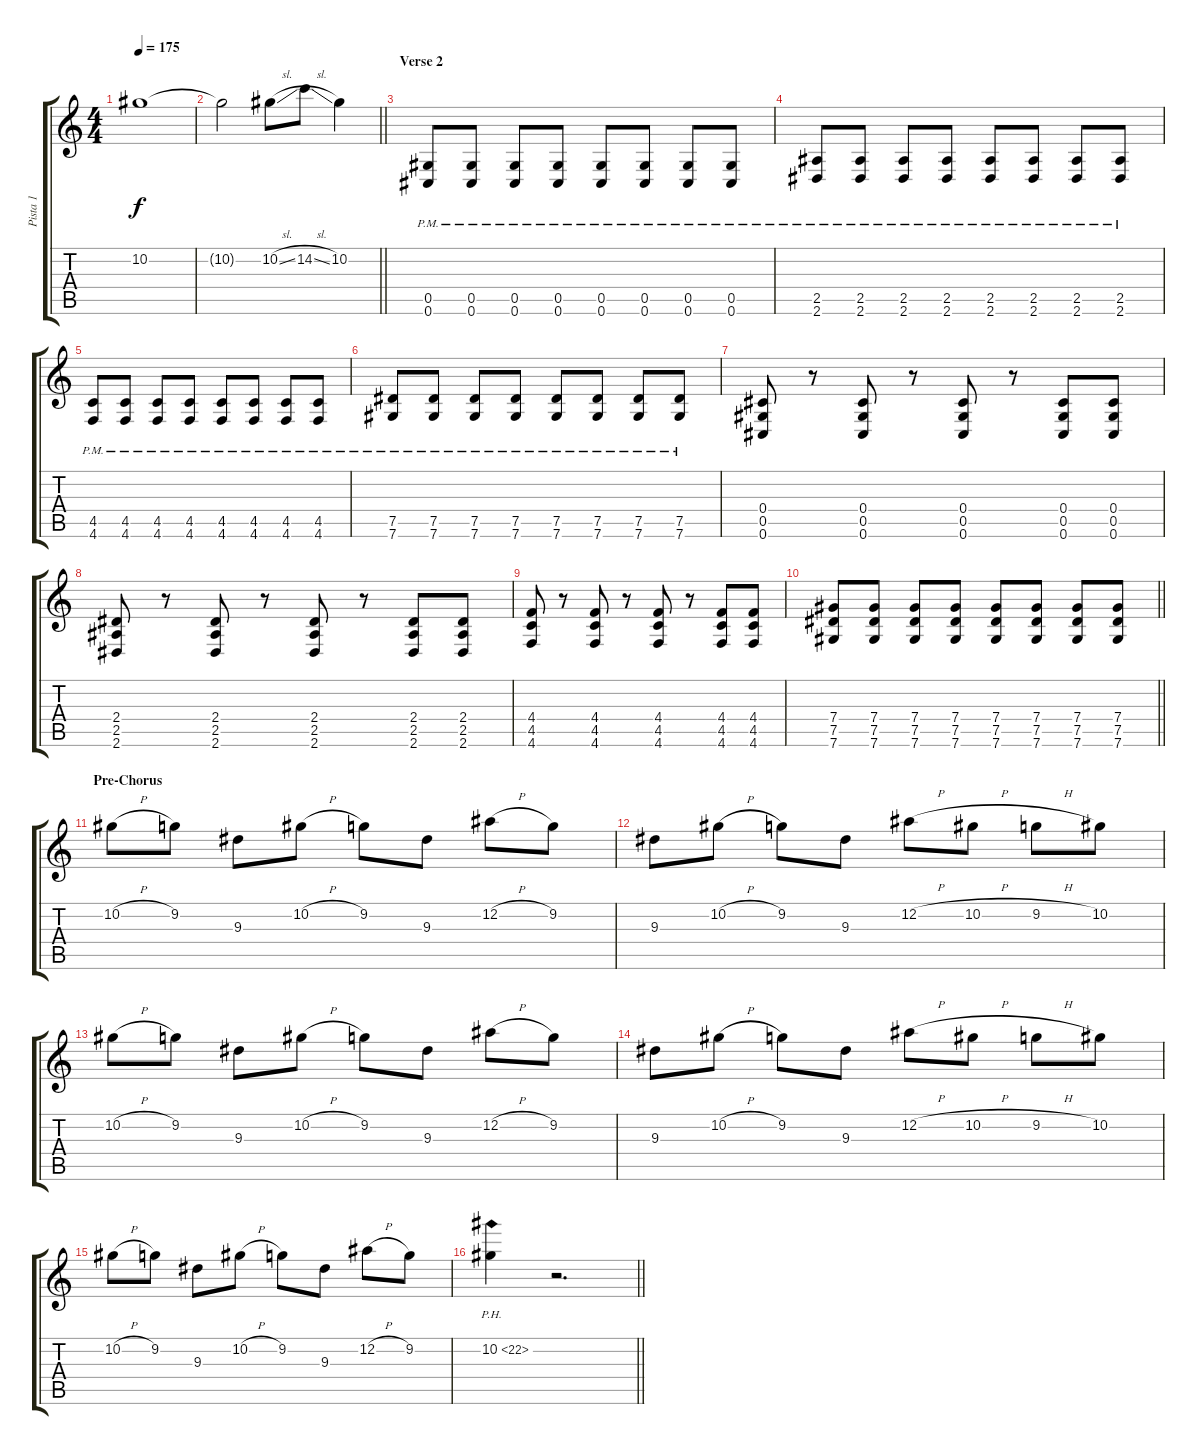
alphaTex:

\track ("Pista 1" "Pista 1") {instrument distortionguitar}
\staff {score tabs}
\tuning (Eb4 Bb3 Gb3 Db3 Ab2 Db2) {hide}
\ts (4 4)
\tempo 175
\clef g2
\ks c
10.2.1{dy f} |
\barLineRight lightlight
10.2{t}.2 10.2{sl}.8 14.2{sl}.8 10.2.4 |
\section ("" "Verse 2")
(0.5{pm} 0.6{pm}).8 (0.5{pm} 0.6{pm}).8 (0.5{pm} 0.6{pm}).8 (0.5{pm} 0.6{pm}).8 (0.5{pm} 0.6{pm}).8 (0.5{pm} 0.6{pm}).8 (0.5{pm} 0.6{pm}).8 (0.5{pm} 0.6{pm}).8 |
(2.5{pm} 2.6{pm}).8 (2.5{pm} 2.6{pm}).8 (2.5{pm} 2.6{pm}).8 (2.5{pm} 2.6{pm}).8 (2.5{pm} 2.6{pm}).8 (2.5{pm} 2.6).8 (2.5{pm} 2.6{pm}).8 (2.5{pm} 2.6{pm}).8 |
(4.5{pm} 4.6).8 (4.5{pm} 4.6{pm}).8 (4.5{pm} 4.6{pm}).8 (4.5{pm} 4.6{pm}).8 (4.5{pm} 4.6{pm}).8 (4.5{pm} 4.6{pm}).8 (4.5{pm} 4.6{pm}).8 (4.5{pm} 4.6{pm}).8 |
(7.5{pm} 7.6{pm}).8 (7.5{pm} 7.6{pm}).8 (7.5{pm} 7.6{pm}).8 (7.5{pm} 7.6{pm}).8 (7.5{pm} 7.6{pm}).8 (7.5{pm} 7.6{pm}).8 (7.5{pm} 7.6{pm}).8 (7.5{pm} 7.6{pm}).8 |
(0.4 0.5 0.6).8 r.8 (0.4 0.5 0.6).8 r.8 (0.4 0.5 0.6).8 r.8 (0.4 0.5 0.6).8 (0.4 0.5 0.6).8 |
(2.4 2.5 2.6).8 r.8 (2.4 2.5 2.6).8 r.8 (2.4 2.5 2.6).8 r.8 (2.4 2.5 2.6).8 (2.4 2.5 2.6).8 |
(4.4 4.5 4.6).8 r.8 (4.4 4.5 4.6).8 r.8 (4.4 4.5 4.6).8 r.8 (4.4 4.5 4.6).8 (4.4 4.5 4.6).8 |
\barLineRight lightlight
(7.4 7.5 7.6).8 (7.4 7.5 7.6).8 (7.4 7.5 7.6).8 (7.4 7.5 7.6).8 (7.4 7.5 7.6).8 (7.4 7.5 7.6).8 (7.4 7.5 7.6).8 (7.4 7.5 7.6).8 |
\section ("" "Pre-Chorus")
10.2{h}.8 9.2.8 9.3.8 10.2{h}.8 9.2.8 9.3.8 12.2{h}.8 9.2.8 |
9.3.8 10.2{h}.8 9.2.8 9.3.8 12.2{h}.8 10.2{h}.8 9.2{h}.8 10.2.8 |
10.2{h}.8 9.2.8 9.3.8 10.2{h}.8 9.2.8 9.3.8 12.2{h}.8 9.2.8 |
9.3.8 10.2{h}.8 9.2.8 9.3.8 12.2{h}.8 10.2{h}.8 9.2{h}.8 10.2.8 |
10.2{h}.8 9.2.8 9.3.8 10.2{h}.8 9.2.8 9.3.8 12.2{h}.8 9.2.8 |
\barLineRight lightlight
10.2{ph 12}.4 r.2{d}
